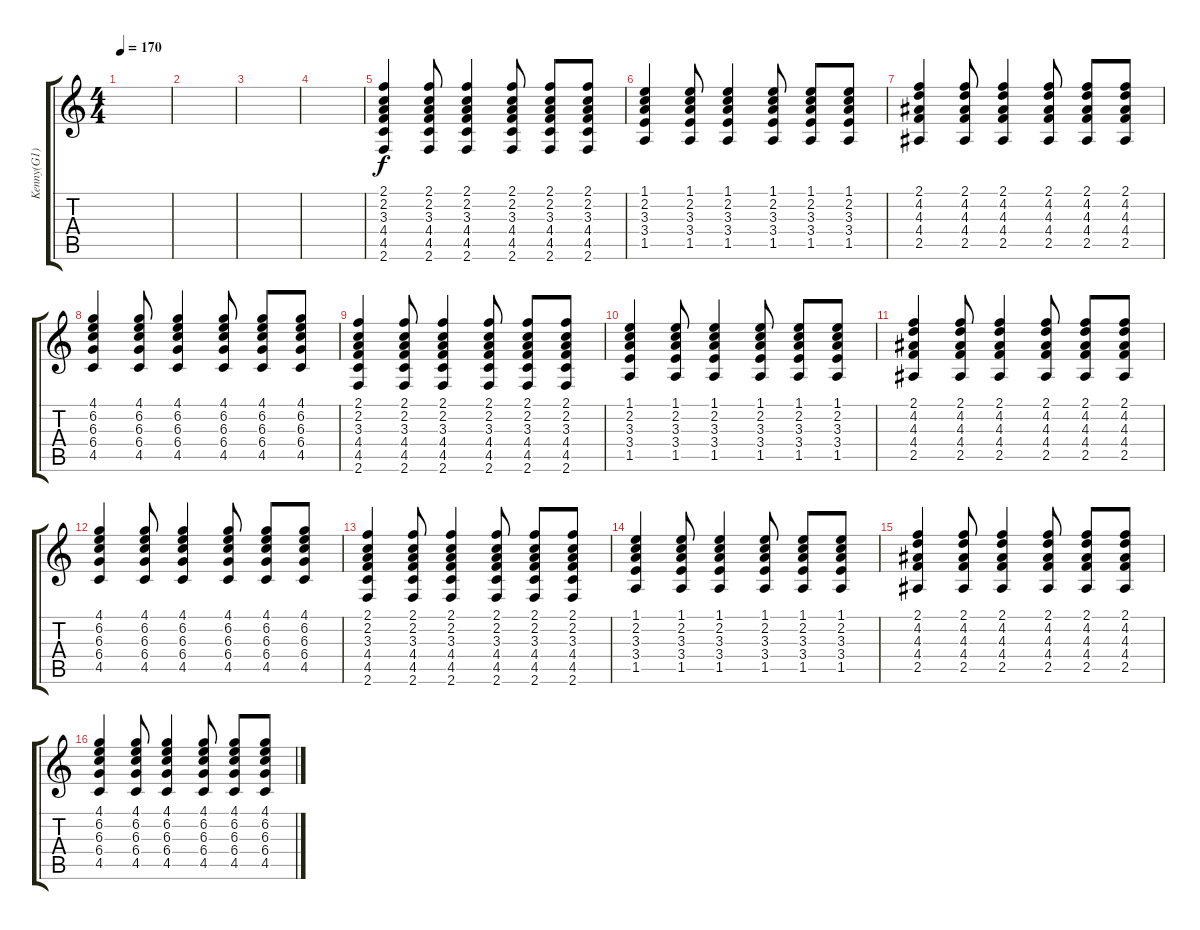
\track ("Kenny(G1)" "Kenny(G1)") {instrument distortionguitar}
\staff {score tabs}
\tuning (Eb4 Bb3 Gb3 Db3 Ab2 Eb2) {hide}
\ts (4 4)
\tempo 170
\clef g2
\ks c
|
|
|
|
(2.1 2.2 3.3 4.4 4.5 2.6).4 (2.1 2.2 3.3 4.4 4.5 2.6).8 (2.1 2.2 3.3 4.4 4.5 2.6).4 (2.1 2.2 3.3 4.4 4.5 2.6).8 (2.1 2.2 3.3 4.4 4.5 2.6).8 (2.1 2.2 3.3 4.4 4.5 2.6).8 |
(1.1 2.2 3.3 3.4 1.5).4 (1.1 2.2 3.3 3.4 1.5).8 (1.1 2.2 3.3 3.4 1.5).4 (1.1 2.2 3.3 3.4 1.5).8 (1.1 2.2 3.3 3.4 1.5).8 (1.1 2.2 3.3 3.4 1.5).8 |
(2.1 4.2 4.3 4.4 2.5).4 (2.1 4.2 4.3 4.4 2.5).8 (2.1 4.2 4.3 4.4 2.5).4 (2.1 4.2 4.3 4.4 2.5).8 (2.1 4.2 4.3 4.4 2.5).8 (2.1 4.2 4.3 4.4 2.5).8 |
(4.1 6.2 6.3 6.4 4.5).4 (4.1 6.2 6.3 6.4 4.5).8 (4.1 6.2 6.3 6.4 4.5).4 (4.1 6.2 6.3 6.4 4.5).8 (4.1 6.2 6.3 6.4 4.5).8 (4.1 6.2 6.3 6.4 4.5).8 |
(2.1 2.2 3.3 4.4 4.5 2.6).4 (2.1 2.2 3.3 4.4 4.5 2.6).8 (2.1 2.2 3.3 4.4 4.5 2.6).4 (2.1 2.2 3.3 4.4 4.5 2.6).8 (2.1 2.2 3.3 4.4 4.5 2.6).8 (2.1 2.2 3.3 4.4 4.5 2.6).8 |
(1.1 2.2 3.3 3.4 1.5).4 (1.1 2.2 3.3 3.4 1.5).8 (1.1 2.2 3.3 3.4 1.5).4 (1.1 2.2 3.3 3.4 1.5).8 (1.1 2.2 3.3 3.4 1.5).8 (1.1 2.2 3.3 3.4 1.5).8 |
(2.1 4.2 4.3 4.4 2.5).4 (2.1 4.2 4.3 4.4 2.5).8 (2.1 4.2 4.3 4.4 2.5).4 (2.1 4.2 4.3 4.4 2.5).8 (2.1 4.2 4.3 4.4 2.5).8 (2.1 4.2 4.3 4.4 2.5).8 |
(4.1 6.2 6.3 6.4 4.5).4 (4.1 6.2 6.3 6.4 4.5).8 (4.1 6.2 6.3 6.4 4.5).4 (4.1 6.2 6.3 6.4 4.5).8 (4.1 6.2 6.3 6.4 4.5).8 (4.1 6.2 6.3 6.4 4.5).8 |
(2.1 2.2 3.3 4.4 4.5 2.6).4 (2.1 2.2 3.3 4.4 4.5 2.6).8 (2.1 2.2 3.3 4.4 4.5 2.6).4 (2.1 2.2 3.3 4.4 4.5 2.6).8 (2.1 2.2 3.3 4.4 4.5 2.6).8 (2.1 2.2 3.3 4.4 4.5 2.6).8 |
(1.1 2.2 3.3 3.4 1.5).4 (1.1 2.2 3.3 3.4 1.5).8 (1.1 2.2 3.3 3.4 1.5).4 (1.1 2.2 3.3 3.4 1.5).8 (1.1 2.2 3.3 3.4 1.5).8 (1.1 2.2 3.3 3.4 1.5).8 |
(2.1 4.2 4.3 4.4 2.5).4 (2.1 4.2 4.3 4.4 2.5).8 (2.1 4.2 4.3 4.4 2.5).4 (2.1 4.2 4.3 4.4 2.5).8 (2.1 4.2 4.3 4.4 2.5).8 (2.1 4.2 4.3 4.4 2.5).8 |
(4.1 6.2 6.3 6.4 4.5).4 (4.1 6.2 6.3 6.4 4.5).8 (4.1 6.2 6.3 6.4 4.5).4 (4.1 6.2 6.3 6.4 4.5).8 (4.1 6.2 6.3 6.4 4.5).8 (4.1 6.2 6.3 6.4 4.5).8
